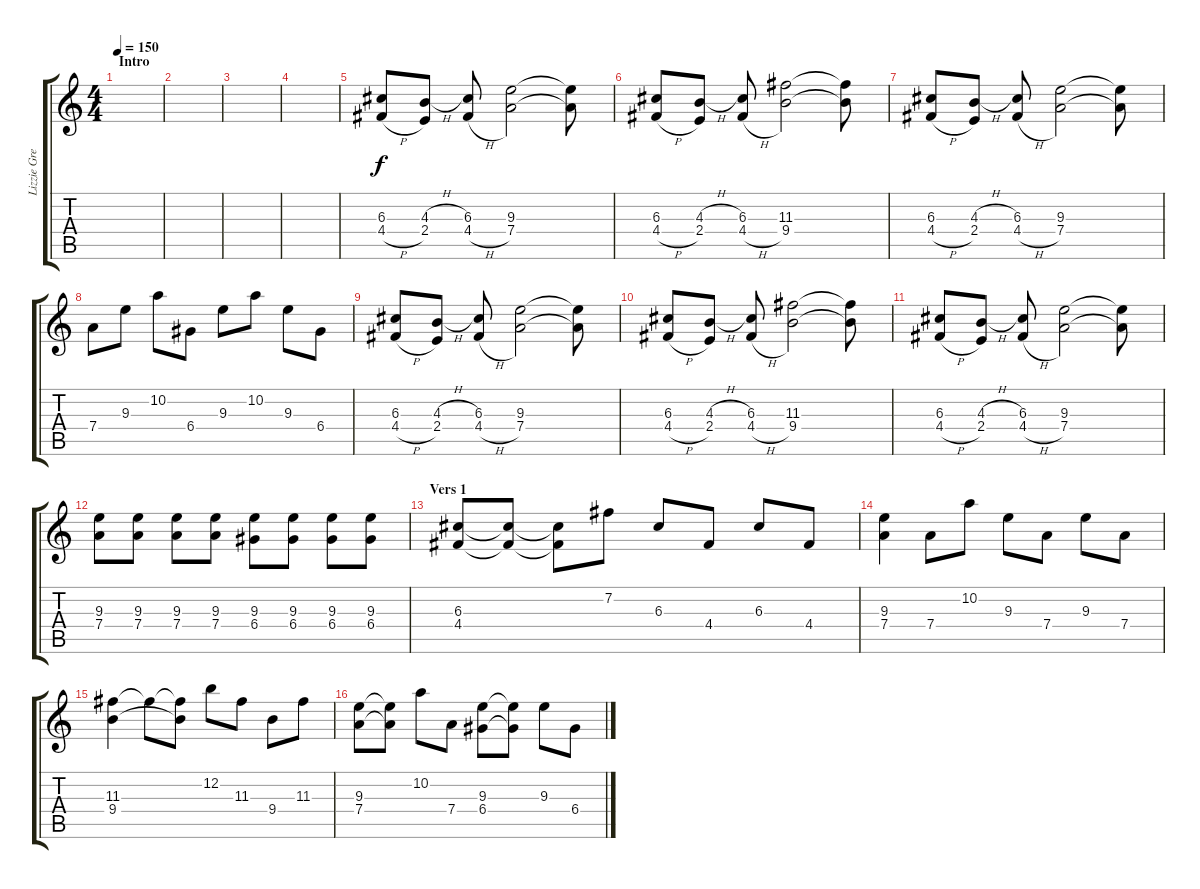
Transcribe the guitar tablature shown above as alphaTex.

\track ("Lizzie Grey - Lead Guitar" "Lizzie Gre") {instrument distortionguitar}
\staff {score tabs}
\tuning (E4 B3 G3 D3 A2 E2) {hide}
\ts (4 4)
\section ("" "Intro")
\tempo 150
\clef g2
\ks c
|
|
|
|
(6.3 4.4{h}).8 (4.3{h} 2.4).8 (6.3 4.4{h}).8 (9.3 7.4).2 (9.3{t} 7.4{t}).8 |
(6.3 4.4{h}).8 (4.3{h} 2.4).8 (6.3 4.4{h}).8 (11.3 9.4).2 (11.3{t} 9.4{t}).8 |
(6.3 4.4{h}).8 (4.3{h} 2.4).8 (6.3 4.4{h}).8 (9.3 7.4).2 (9.3{t} 7.4{t}).8 |
7.4.8 9.3.8 10.2.8 6.4.8 9.3.8 10.2.8 9.3.8 6.4.8 |
(6.3 4.4{h}).8 (4.3{h} 2.4).8 (6.3 4.4{h}).8 (9.3 7.4).2 (9.3{t} 7.4{t}).8 |
(6.3 4.4{h}).8 (4.3{h} 2.4).8 (6.3 4.4{h}).8 (11.3 9.4).2 (11.3{t} 9.4{t}).8 |
(6.3 4.4{h}).8 (4.3{h} 2.4).8 (6.3 4.4{h}).8 (9.3 7.4).2 (9.3{t} 7.4{t}).8 |
(9.3 7.4).8 (9.3 7.4).8 (9.3 7.4).8 (9.3 7.4).8 (9.3 6.4).8 (9.3 6.4).8 (9.3 6.4).8 (9.3 6.4).8 |
\section ("" "Vers 1")
(6.3 4.4).8 (6.3{t} 4.4{t}).8 (6.3{t} 4.4{t}).8 7.2.8 6.3.8 4.4.8 6.3.8 4.4.8 |
(9.3 7.4).4 7.4.8 10.2.8 9.3.8 7.4.8 9.3.8 7.4.8 |
(11.3 9.4).4 11.3{t}.8 (11.3{t} 9.4{t}).8 12.2.8 11.3.8 9.4.8 11.3.8 |
(9.3 7.4).8 (9.3{t} 7.4{t}).8 10.2.8 7.4.8 (9.3 6.4).8 (9.3{t} 6.4{t}).8 9.3.8 6.4.8
